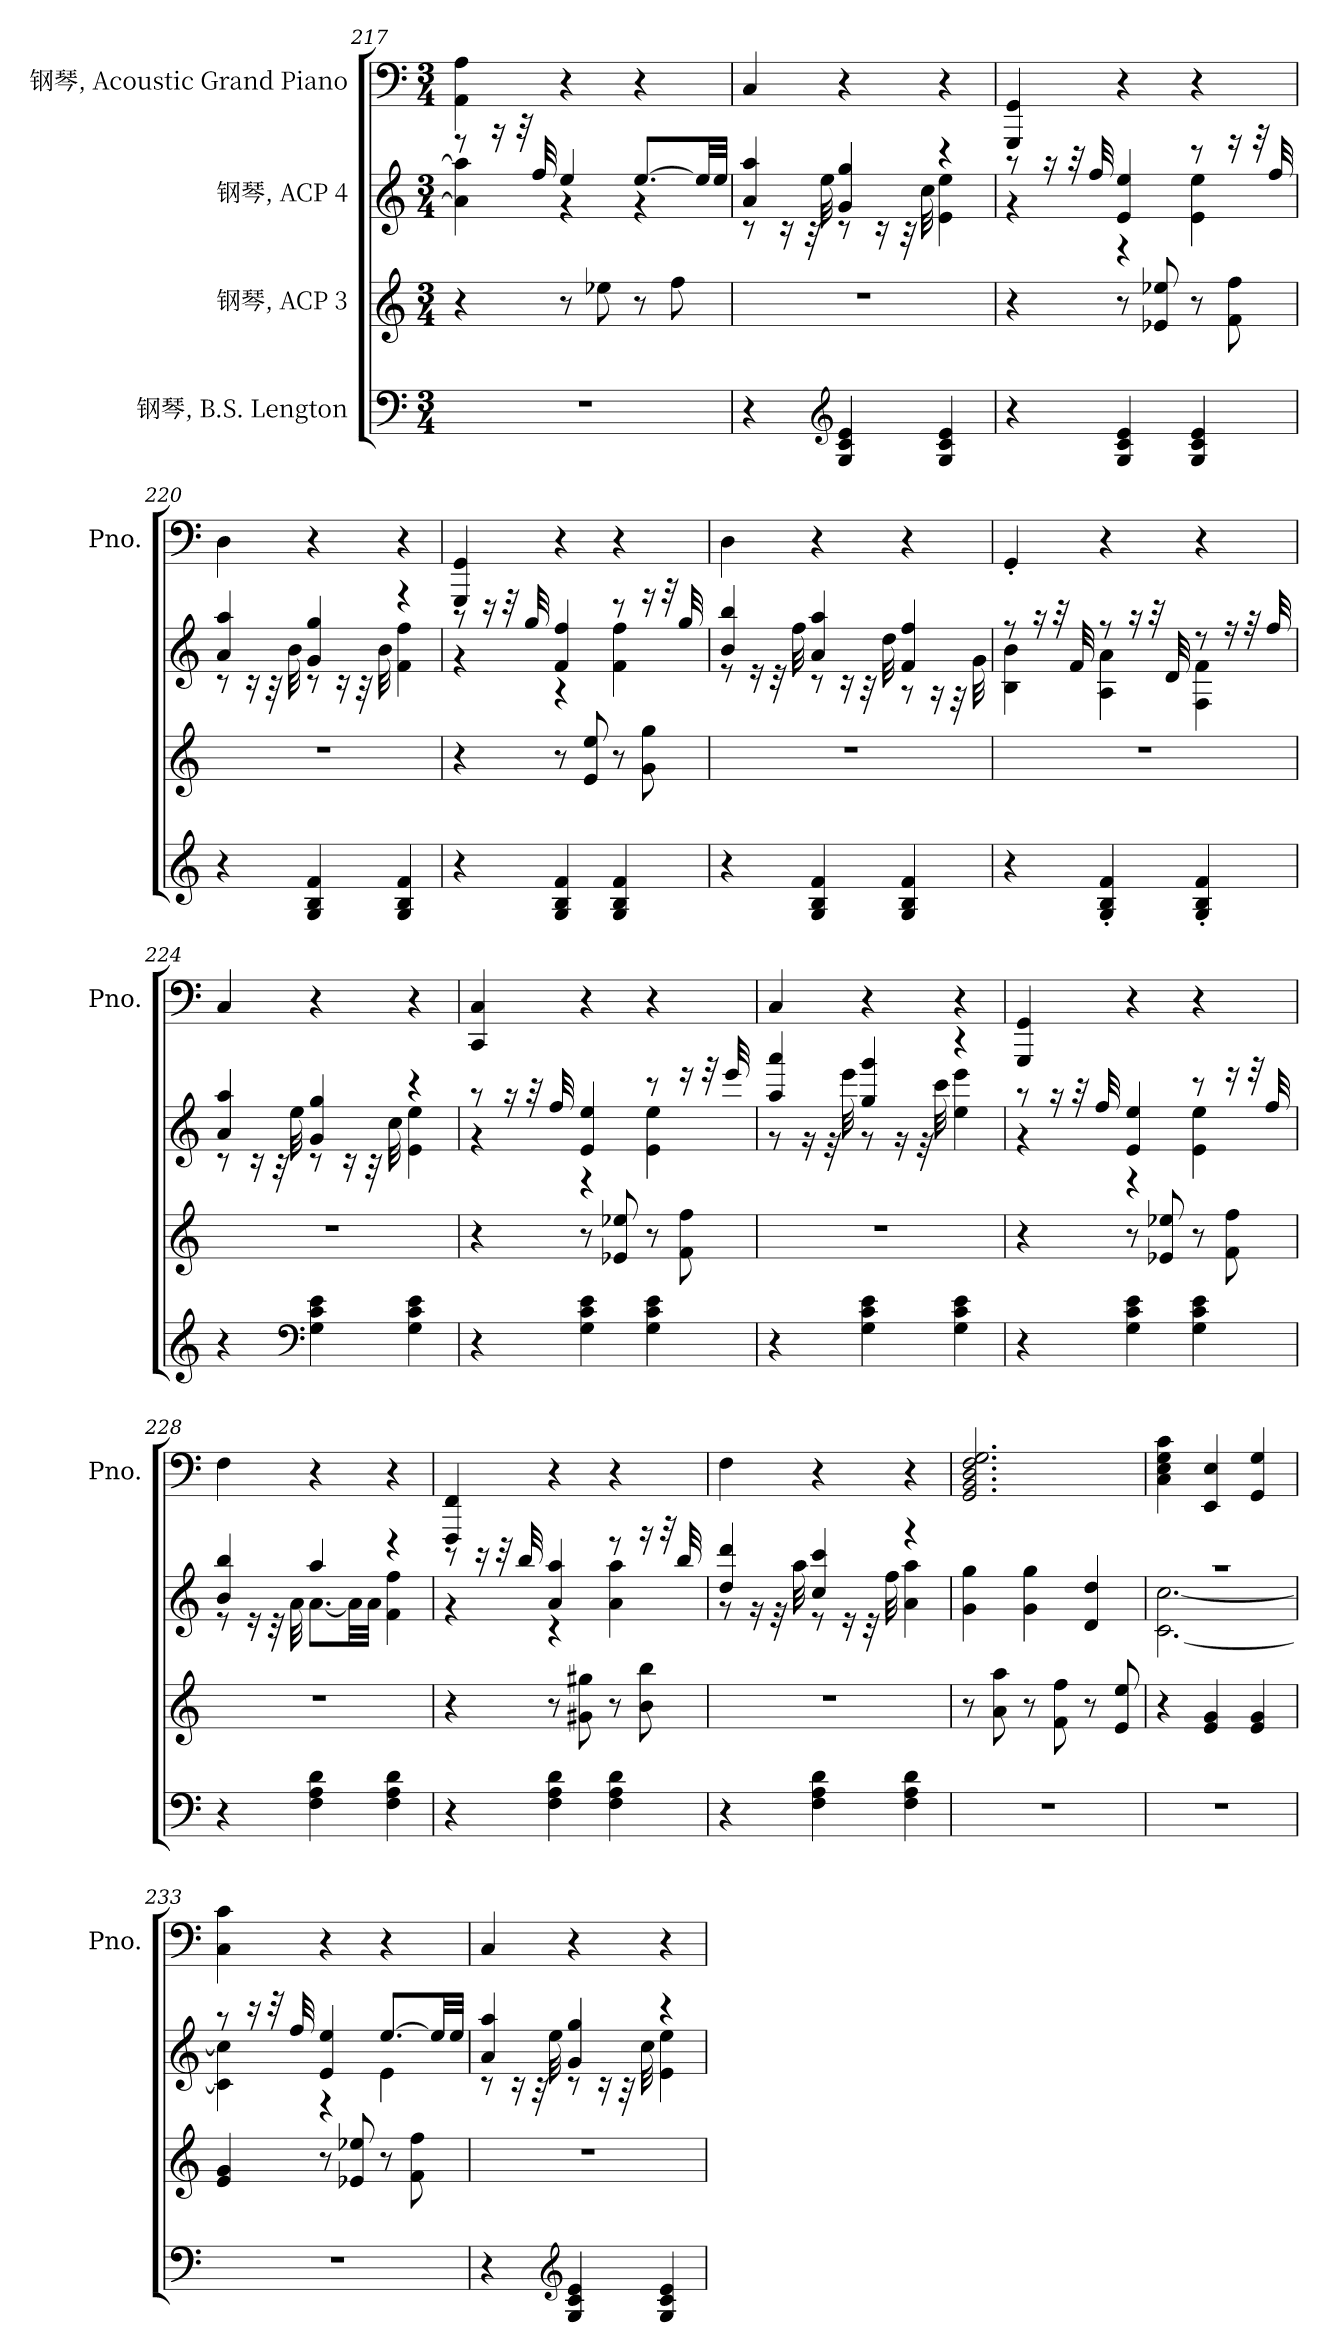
**kern	**kern	**kern	**kern
*part4	*part3	*part2	*part1
*staff4	*staff3	*staff2	*staff1
*I"钢琴, B.S. Lengton	*I"钢琴, ACP 3	*I"钢琴, ACP 4	*I"钢琴, Acoustic Grand Piano
*	*	*	*I'Pno.
*clefF4	*clefG2	*clefG2	*clefF4
*k[]	*k[]	*k[]	*k[]
*M3/4	*M3/4	*M3/4	*M3/4
*MM170	*MM170	*MM170	*MM170
=217	=217	=217	=217
*	*	*^	*
2.r	4r	8r	4a\] 4aa\]	4AA\ 4A\
.	.	16r	.	.
.	.	32r	.	.
.	.	32ff/	.	.
.	8r	4ee/	4r	4r
.	8ee-X\	.	.	.
.	8r	[8.ee/L	4r	4r
.	8ff\	.	.	.
.	.	32ee/LL]	.	.
.	.	32ee/JJJ	.	.
!!LO:LB:g=z
=218	=218	=218	=218	=218
*	*	*	*	*MM180
4r	2.r	4a/ 4aa/	8r	4C/
.	.	.	16r	.
.	.	.	32r	.
.	.	.	32ee\	.
*clefG2	*	*	*	*
4G/ 4c/ 4e/	.	4g/ 4gg/	8r	4r
.	.	.	16r	.
.	.	.	32r	.
.	.	.	32cc\	.
4G/ 4c/ 4e/	.	4r	4e\ 4ee\	4r
=219	=219	=219	=219	=219
4r	4r	8r	4r	4GGG/ 4GG/
.	.	16r	.	.
.	.	32r	.	.
.	.	32ff/	.	.
4G/ 4c/ 4e/	8r	4e/ 4ee/	4r	4r
.	8e-X/ 8ee-X/	.	.	.
4G/ 4c/ 4e/	8r	8r	4e\ 4ee\	4r
.	8f\ 8ff\	16r	.	.
.	.	32r	.	.
.	.	32ff/	.	.
=220	=220	=220	=220	=220
4r	2.r	4a/ 4aa/	8r	4D\
.	.	.	16r	.
.	.	.	32r	.
.	.	.	32b\	.
4G/ 4B/ 4f/	.	4g/ 4gg/	8r	4r
.	.	.	16r	.
.	.	.	32r	.
.	.	.	32b\	.
4G/ 4B/ 4f/	.	4r	4f\ 4ff\	4r
=221	=221	=221	=221	=221
4r	4r	8r	4r	4GGG/ 4GG/
.	.	16r	.	.
.	.	32r	.	.
.	.	32gg/	.	.
4G/ 4B/ 4f/	8r	4f/ 4ff/	4r	4r
.	8e/ 8ee/	.	.	.
4G/ 4B/ 4f/	8r	8r	4f\ 4ff\	4r
.	8g\ 8gg\	16r	.	.
.	.	32r	.	.
.	.	32gg/	.	.
!!LO:LB:g=z
=222	=222	=222	=222	=222
4r	2.r	4b/ 4bb/	8r	4D\
.	.	.	16r	.
.	.	.	32r	.
.	.	.	32ff\	.
4G/ 4B/ 4f/	.	4a/ 4aa/	8r	4r
.	.	.	16r	.
.	.	.	32r	.
.	.	.	32dd\	.
4G/ 4B/ 4f/	.	4f/ 4ff/	8r	4r
.	.	.	16r	.
.	.	.	32r	.
.	.	.	32g\	.
=223	=223	=223	=223	=223
4r	2.r	8r	4B\ 4b\	4GG'/
.	.	16r	.	.
.	.	32r	.	.
.	.	32f/	.	.
4G/' 4B/' 4f/'	.	8r	4A\ 4a\	4r
.	.	16r	.	.
.	.	32r	.	.
.	.	32d/	.	.
4G/' 4B/' 4f/'	.	8r	4F\ 4f\	4r
.	.	16r	.	.
.	.	32r	.	.
.	.	32ff/	.	.
=224	=224	=224	=224	=224
4r	2.r	4a/ 4aa/	8r	4C/
.	.	.	16r	.
.	.	.	32r	.
.	.	.	32ee\	.
*clefF4	*	*	*	*
4G\ 4c\ 4e\	.	4g/ 4gg/	8r	4r
.	.	.	16r	.
.	.	.	32r	.
.	.	.	32cc\	.
4G\ 4c\ 4e\	.	4r	4e\ 4ee\	4r
!!LO:PB:g=z
=225	=225	=225	=225	=225
4r	4r	8r	4r	4CC/ 4C/
.	.	16r	.	.
.	.	32r	.	.
.	.	32ff/	.	.
4G\ 4c\ 4e\	8r	4e/ 4ee/	4r	4r
.	8e-X/ 8ee-X/	.	.	.
4G\ 4c\ 4e\	8r	8r	4e\ 4ee\	4r
.	8f\ 8ff\	16r	.	.
.	.	32r	.	.
.	.	32eee/	.	.
=226	=226	=226	=226	=226
4r	2.r	4aa/ 4aaa/	8r	4C/
.	.	.	16r	.
.	.	.	32r	.
.	.	.	32eee\	.
4G\ 4c\ 4e\	.	4gg/ 4ggg/	8r	4r
.	.	.	16r	.
.	.	.	32r	.
.	.	.	32ccc\	.
4G\ 4c\ 4e\	.	4r	4ee\ 4eee\	4r
=227	=227	=227	=227	=227
4r	4r	8r	4r	4GGG/ 4GG/
.	.	16r	.	.
.	.	32r	.	.
.	.	32ff/	.	.
4G\ 4c\ 4e\	8r	4e/ 4ee/	4r	4r
.	8e-X/ 8ee-X/	.	.	.
4G\ 4c\ 4e\	8r	8r	4e\ 4ee\	4r
.	8f\ 8ff\	16r	.	.
.	.	32r	.	.
.	.	32ff/	.	.
=228	=228	=228	=228	=228
4r	2.r	4b/ 4bb/	8r	4F\
.	.	.	16r	.
.	.	.	32r	.
.	.	.	32a\	.
4F\ 4A\ 4d\	.	4aa/	[8.a\L	4r
.	.	.	32a\LL]	.
.	.	.	32a\JJJ	.
4F\ 4A\ 4d\	.	4r	4f\ 4ff\	4r
!!LO:LB:g=z
=229	=229	=229	=229	=229
4r	4r	8r	4r	4FFF/ 4FF/
.	.	16r	.	.
.	.	32r	.	.
.	.	32bb/	.	.
4F\ 4A\ 4d\	8r	4a/ 4aa/	4r	4r
.	8g#X\ 8gg#X\	.	.	.
4F\ 4A\ 4d\	8r	8r	4a\ 4aa\	4r
.	8b\ 8bb\	16r	.	.
.	.	32r	.	.
.	.	32bb/	.	.
=230	=230	=230	=230	=230
4r	2.r	4dd/ 4ddd/	8r	4F\
.	.	.	16r	.
.	.	.	32r	.
.	.	.	32aa\	.
4F\ 4A\ 4d\	.	4cc/ 4ccc/	8r	4r
.	.	.	16r	.
.	.	.	32r	.
.	.	.	32ff\	.
4F\ 4A\ 4d\	.	4r	4a\ 4aa\	4r
*	*	*v	*v	*
=231	=231	=231	=231
2.r	8r	4g\ 4gg\	2.GG/ 2.BB/ 2.D/ 2.F/ 2.G/
.	8a\ 8aa\	.	.
.	8r	4g\ 4gg\	.
.	8f\ 8ff\	.	.
.	8r	4d/ 4dd/	.
.	8e/ 8ee/	.	.
=232	=232	=232	=232
*	*	*^	*
2.r	4r	2.r	[2.c\ [2.cc\	4C\ 4E\ 4G\ 4c\
.	4e/ 4g/	.	.	4EE/ 4E/
.	4e/ 4g/	.	.	4GG/ 4G/
!!LO:LB:g=z
=233	=233	=233	=233	=233
2.r	4e/ 4g/	8r	4c\] 4cc\]	4C\ 4c\
.	.	16r	.	.
.	.	32r	.	.
.	.	32ff/	.	.
.	8r	4e/ 4ee/	4r	4r
.	8e-X/ 8ee-X/	.	.	.
.	8r	[8.ee/L	4e\	4r
.	8f\ 8ff\	.	.	.
.	.	32ee/LL]	.	.
.	.	32ee/JJJ	.	.
=234	=234	=234	=234	=234
4r	2.r	4a/ 4aa/	8r	4C/
.	.	.	16r	.
.	.	.	32r	.
.	.	.	32ee\	.
*clefG2	*	*	*	*
4G/ 4c/ 4e/	.	4g/ 4gg/	8r	4r
.	.	.	16r	.
.	.	.	32r	.
.	.	.	32cc\	.
4G/ 4c/ 4e/	.	4r	4e\ 4ee\	4r
*	*	*v	*v	*
=	=	=	=
*-	*-	*-	*-
